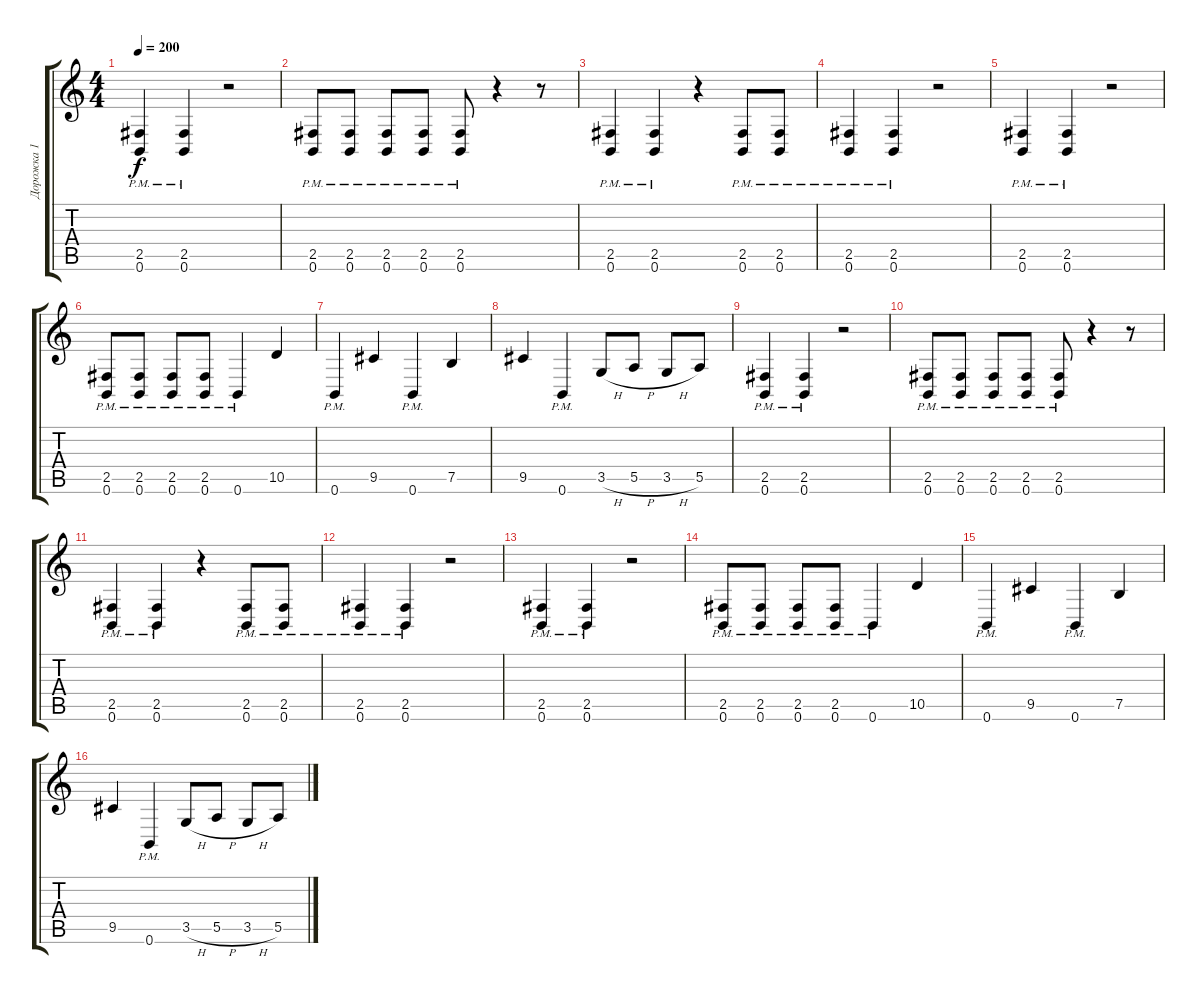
\track ("Дорожка 1" "Дорожка 1") {instrument distortionguitar}
\staff {score tabs}
\tuning (B3 Gb3 D3 A2 E2 B1) {hide}
\ts (4 4)
\tempo 200
\clef g2
\ks c
(2.5{pm} 0.6{pm}).4{dy f} (2.5{pm} 0.6{pm}).4 r.2 |
(2.5{pm} 0.6{pm}).8 (2.5{pm} 0.6{pm}).8 (2.5{pm} 0.6{pm}).8 (2.5{pm} 0.6{pm}).8 (2.5{pm} 0.6{pm}).8 r.4 r.8 |
(2.5{pm} 0.6{pm}).4 (2.5{pm} 0.6{pm}).4 r.4 (2.5{pm} 0.6{pm}).8 (2.5{pm} 0.6{pm}).8 |
(2.5{pm} 0.6{pm}).4 (2.5{pm} 0.6{pm}).4 r.2 |
(2.5{pm} 0.6{pm}).4 (2.5{pm} 0.6{pm}).4 r.2 |
(2.5{pm} 0.6{pm}).8 (2.5{pm} 0.6{pm}).8 (2.5{pm} 0.6{pm}).8 (2.5{pm} 0.6{pm}).8 0.6{pm}.4 10.5.4 |
0.6{pm}.4 9.5.4 0.6{pm}.4 7.5.4 |
9.5.4 0.6{pm}.4 3.5{h}.8 5.5{h}.8 3.5{h}.8 5.5.8 |
(2.5{pm} 0.6{pm}).4 (2.5{pm} 0.6{pm}).4 r.2 |
(2.5{pm} 0.6{pm}).8 (2.5{pm} 0.6{pm}).8 (2.5{pm} 0.6{pm}).8 (2.5{pm} 0.6{pm}).8 (2.5{pm} 0.6{pm}).8 r.4 r.8 |
(2.5{pm} 0.6{pm}).4 (2.5{pm} 0.6{pm}).4 r.4 (2.5{pm} 0.6{pm}).8 (2.5{pm} 0.6{pm}).8 |
(2.5{pm} 0.6{pm}).4 (2.5{pm} 0.6{pm}).4 r.2 |
(2.5{pm} 0.6{pm}).4 (2.5{pm} 0.6{pm}).4 r.2 |
(2.5{pm} 0.6{pm}).8 (2.5{pm} 0.6{pm}).8 (2.5{pm} 0.6{pm}).8 (2.5{pm} 0.6{pm}).8 0.6{pm}.4 10.5.4 |
0.6{pm}.4 9.5.4 0.6{pm}.4 7.5.4 |
9.5.4 0.6{pm}.4 3.5{h}.8 5.5{h}.8 3.5{h}.8 5.5.8
